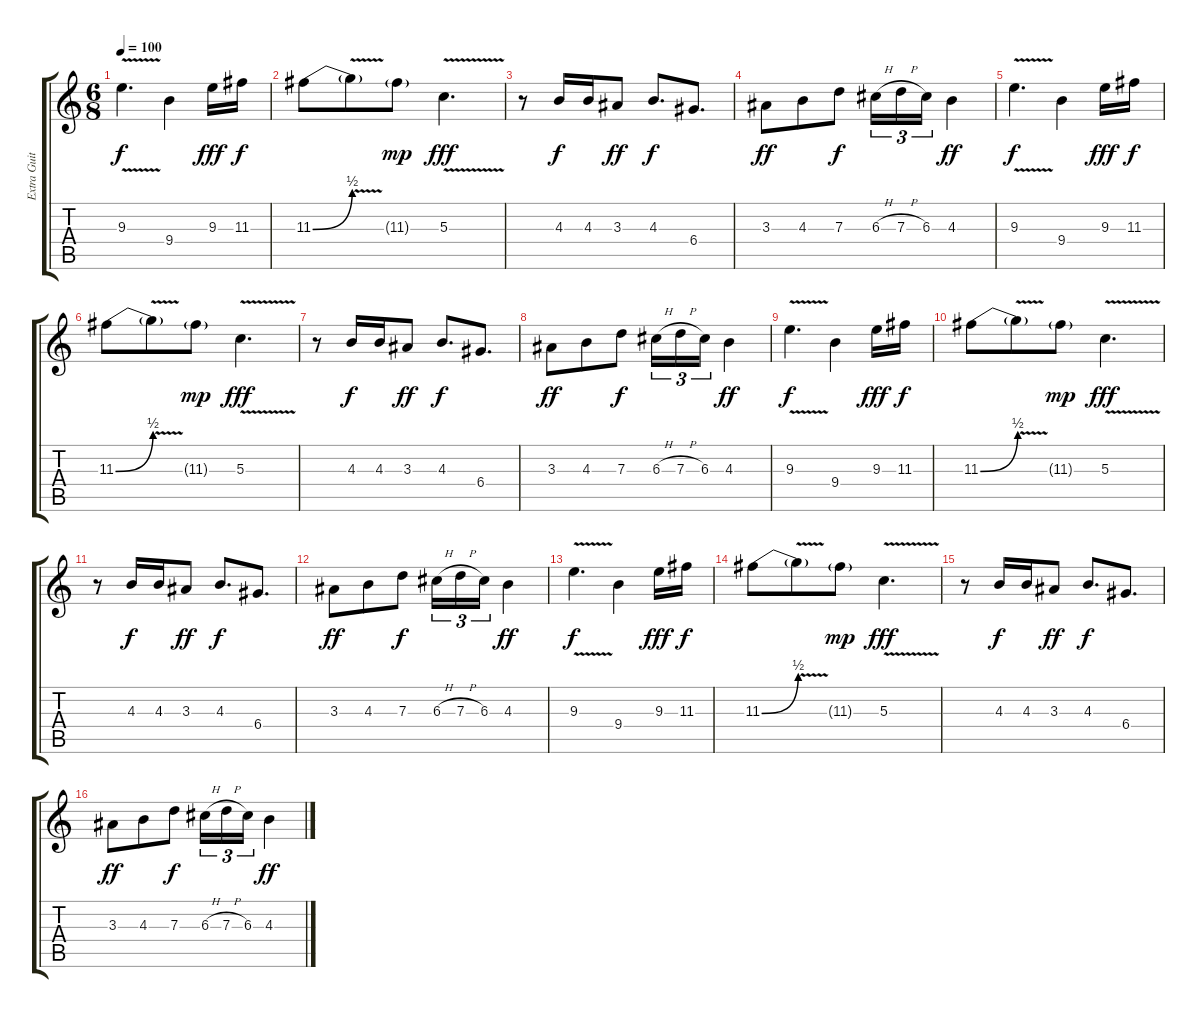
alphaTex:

\track ("Extra Guitar" "Extra Guit") {instrument overdrivenguitar}
\staff {score tabs}
\tuning (E4 B3 G3 D3 A2 E2) {hide}
\ts (6 8)
\tempo 100
\clef g2
\ks c
9.3{v}.4{d dy f volume 13} 9.4.4 9.3.16{dy fff} 11.3.16{dy f} |
11.3{be (bend 0 0 60 2)}.8 11.3{v t}.8 11.3{g}.8{dy mp} 5.3{v}.4{d dy fff} |
r.8 4.3.16{dy f} 4.3.16 3.3.8{dy ff} 4.3.8{d dy f} 6.4.8{d} |
3.3.8{dy ff} 4.3.8 7.3.8{dy f} 6.3{h}.16{tu (3 2)} 7.3{h}.16{tu (3 2)} 6.3.16{tu (3 2)} 4.3.4{dy ff} |
9.3{v}.4{d dy f volume 13} 9.4.4 9.3.16{dy fff} 11.3.16{dy f} |
11.3{be (bend 0 0 60 2)}.8 11.3{v t}.8 11.3{g}.8{dy mp} 5.3{v}.4{d dy fff} |
r.8 4.3.16{dy f} 4.3.16 3.3.8{dy ff} 4.3.8{d dy f} 6.4.8{d} |
3.3.8{dy ff} 4.3.8 7.3.8{dy f} 6.3{h}.16{tu (3 2)} 7.3{h}.16{tu (3 2)} 6.3.16{tu (3 2)} 4.3.4{dy ff} |
9.3{v}.4{d dy f volume 13} 9.4.4 9.3.16{dy fff} 11.3.16{dy f} |
11.3{be (bend 0 0 60 2)}.8 11.3{v t}.8 11.3{g}.8{dy mp} 5.3{v}.4{d dy fff} |
r.8 4.3.16{dy f} 4.3.16 3.3.8{dy ff} 4.3.8{d dy f} 6.4.8{d} |
3.3.8{dy ff} 4.3.8 7.3.8{dy f} 6.3{h}.16{tu (3 2)} 7.3{h}.16{tu (3 2)} 6.3.16{tu (3 2)} 4.3.4{dy ff} |
9.3{v}.4{d dy f volume 13} 9.4.4 9.3.16{dy fff} 11.3.16{dy f} |
11.3{be (bend 0 0 60 2)}.8 11.3{v t}.8 11.3{g}.8{dy mp} 5.3{v}.4{d dy fff} |
r.8 4.3.16{dy f} 4.3.16 3.3.8{dy ff} 4.3.8{d dy f} 6.4.8{d} |
3.3.8{dy ff} 4.3.8 7.3.8{dy f} 6.3{h}.16{tu (3 2)} 7.3{h}.16{tu (3 2)} 6.3.16{tu (3 2)} 4.3.4{dy ff}
